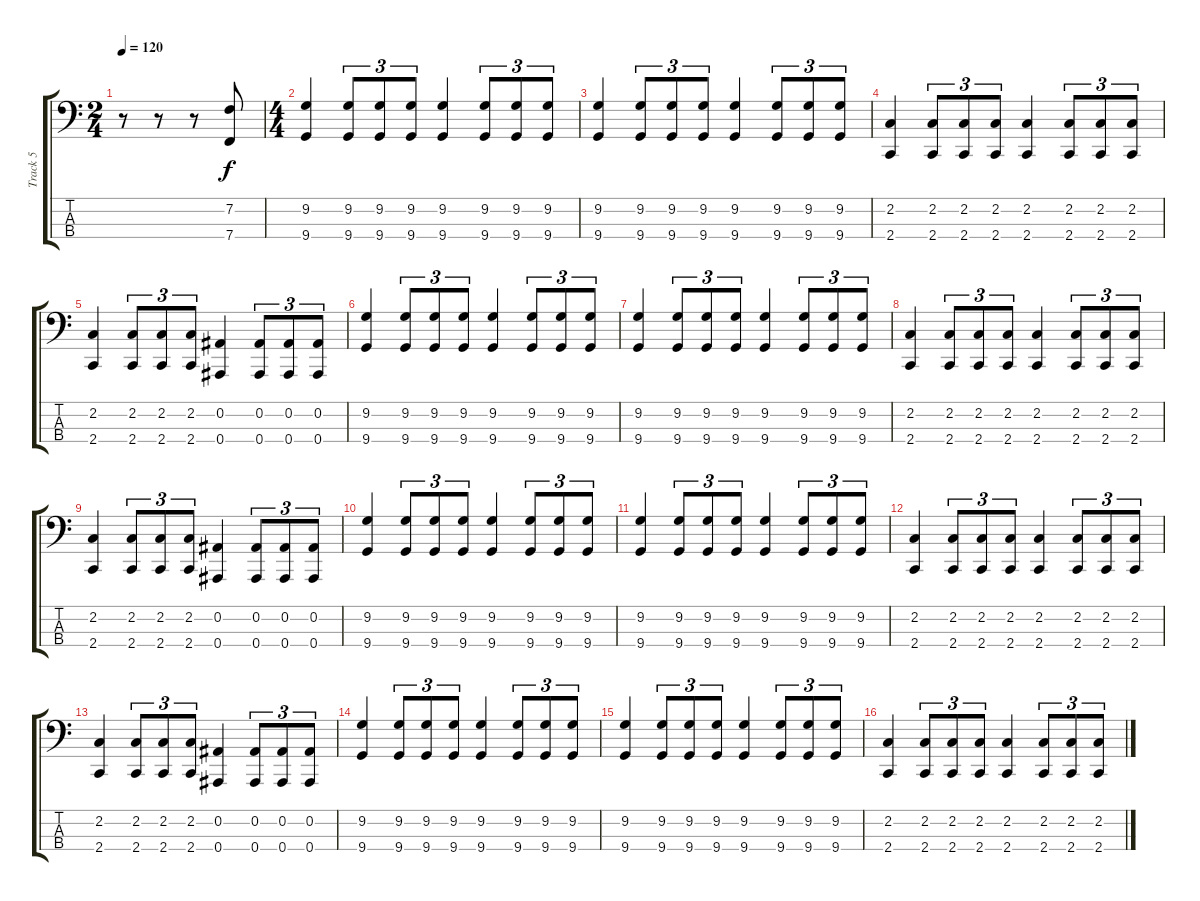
\track ("Track 5" "Track 5") {instrument electricbasspick}
\staff {score tabs}
\tuning (Eb2 Bb1 F1 Bb0) {hide}
\ts (2 4)
\tempo 120
\clef f4
\ks c
r.8{dy f} r.8 r.8 (7.2 7.4).8 |
\ts (4 4)
(9.2 9.4).4 (9.2 9.4).8{tu (3 2)} (9.2 9.4).8{tu (3 2)} (9.2 9.4).8{tu (3 2)} (9.2 9.4).4 (9.2 9.4).8{tu (3 2)} (9.2 9.4).8{tu (3 2)} (9.2 9.4).8{tu (3 2)} |
(9.2 9.4).4 (9.2 9.4).8{tu (3 2)} (9.2 9.4).8{tu (3 2)} (9.2 9.4).8{tu (3 2)} (9.2 9.4).4 (9.2 9.4).8{tu (3 2)} (9.2 9.4).8{tu (3 2)} (9.2 9.4).8{tu (3 2)} |
(2.2 2.4).4 (2.2 2.4).8{tu (3 2)} (2.2 2.4).8{tu (3 2)} (2.2 2.4).8{tu (3 2)} (2.2 2.4).4 (2.2 2.4).8{tu (3 2)} (2.2 2.4).8{tu (3 2)} (2.2 2.4).8{tu (3 2)} |
(2.2 2.4).4 (2.2 2.4).8{tu (3 2)} (2.2 2.4).8{tu (3 2)} (2.2 2.4).8{tu (3 2)} (0.2 0.4).4 (0.2 0.4).8{tu (3 2)} (0.2 0.4).8{tu (3 2)} (0.2 0.4).8{tu (3 2)} |
(9.2 9.4).4 (9.2 9.4).8{tu (3 2)} (9.2 9.4).8{tu (3 2)} (9.2 9.4).8{tu (3 2)} (9.2 9.4).4 (9.2 9.4).8{tu (3 2)} (9.2 9.4).8{tu (3 2)} (9.2 9.4).8{tu (3 2)} |
(9.2 9.4).4 (9.2 9.4).8{tu (3 2)} (9.2 9.4).8{tu (3 2)} (9.2 9.4).8{tu (3 2)} (9.2 9.4).4 (9.2 9.4).8{tu (3 2)} (9.2 9.4).8{tu (3 2)} (9.2 9.4).8{tu (3 2)} |
(2.2 2.4).4 (2.2 2.4).8{tu (3 2)} (2.2 2.4).8{tu (3 2)} (2.2 2.4).8{tu (3 2)} (2.2 2.4).4 (2.2 2.4).8{tu (3 2)} (2.2 2.4).8{tu (3 2)} (2.2 2.4).8{tu (3 2)} |
(2.2 2.4).4 (2.2 2.4).8{tu (3 2)} (2.2 2.4).8{tu (3 2)} (2.2 2.4).8{tu (3 2)} (0.2 0.4).4 (0.2 0.4).8{tu (3 2)} (0.2 0.4).8{tu (3 2)} (0.2 0.4).8{tu (3 2)} |
(9.2 9.4).4 (9.2 9.4).8{tu (3 2)} (9.2 9.4).8{tu (3 2)} (9.2 9.4).8{tu (3 2)} (9.2 9.4).4 (9.2 9.4).8{tu (3 2)} (9.2 9.4).8{tu (3 2)} (9.2 9.4).8{tu (3 2)} |
(9.2 9.4).4 (9.2 9.4).8{tu (3 2)} (9.2 9.4).8{tu (3 2)} (9.2 9.4).8{tu (3 2)} (9.2 9.4).4 (9.2 9.4).8{tu (3 2)} (9.2 9.4).8{tu (3 2)} (9.2 9.4).8{tu (3 2)} |
(2.2 2.4).4 (2.2 2.4).8{tu (3 2)} (2.2 2.4).8{tu (3 2)} (2.2 2.4).8{tu (3 2)} (2.2 2.4).4 (2.2 2.4).8{tu (3 2)} (2.2 2.4).8{tu (3 2)} (2.2 2.4).8{tu (3 2)} |
(2.2 2.4).4 (2.2 2.4).8{tu (3 2)} (2.2 2.4).8{tu (3 2)} (2.2 2.4).8{tu (3 2)} (0.2 0.4).4 (0.2 0.4).8{tu (3 2)} (0.2 0.4).8{tu (3 2)} (0.2 0.4).8{tu (3 2)} |
(9.2 9.4).4 (9.2 9.4).8{tu (3 2)} (9.2 9.4).8{tu (3 2)} (9.2 9.4).8{tu (3 2)} (9.2 9.4).4 (9.2 9.4).8{tu (3 2)} (9.2 9.4).8{tu (3 2)} (9.2 9.4).8{tu (3 2)} |
(9.2 9.4).4 (9.2 9.4).8{tu (3 2)} (9.2 9.4).8{tu (3 2)} (9.2 9.4).8{tu (3 2)} (9.2 9.4).4 (9.2 9.4).8{tu (3 2)} (9.2 9.4).8{tu (3 2)} (9.2 9.4).8{tu (3 2)} |
(2.2 2.4).4 (2.2 2.4).8{tu (3 2)} (2.2 2.4).8{tu (3 2)} (2.2 2.4).8{tu (3 2)} (2.2 2.4).4 (2.2 2.4).8{tu (3 2)} (2.2 2.4).8{tu (3 2)} (2.2 2.4).8{tu (3 2)}
